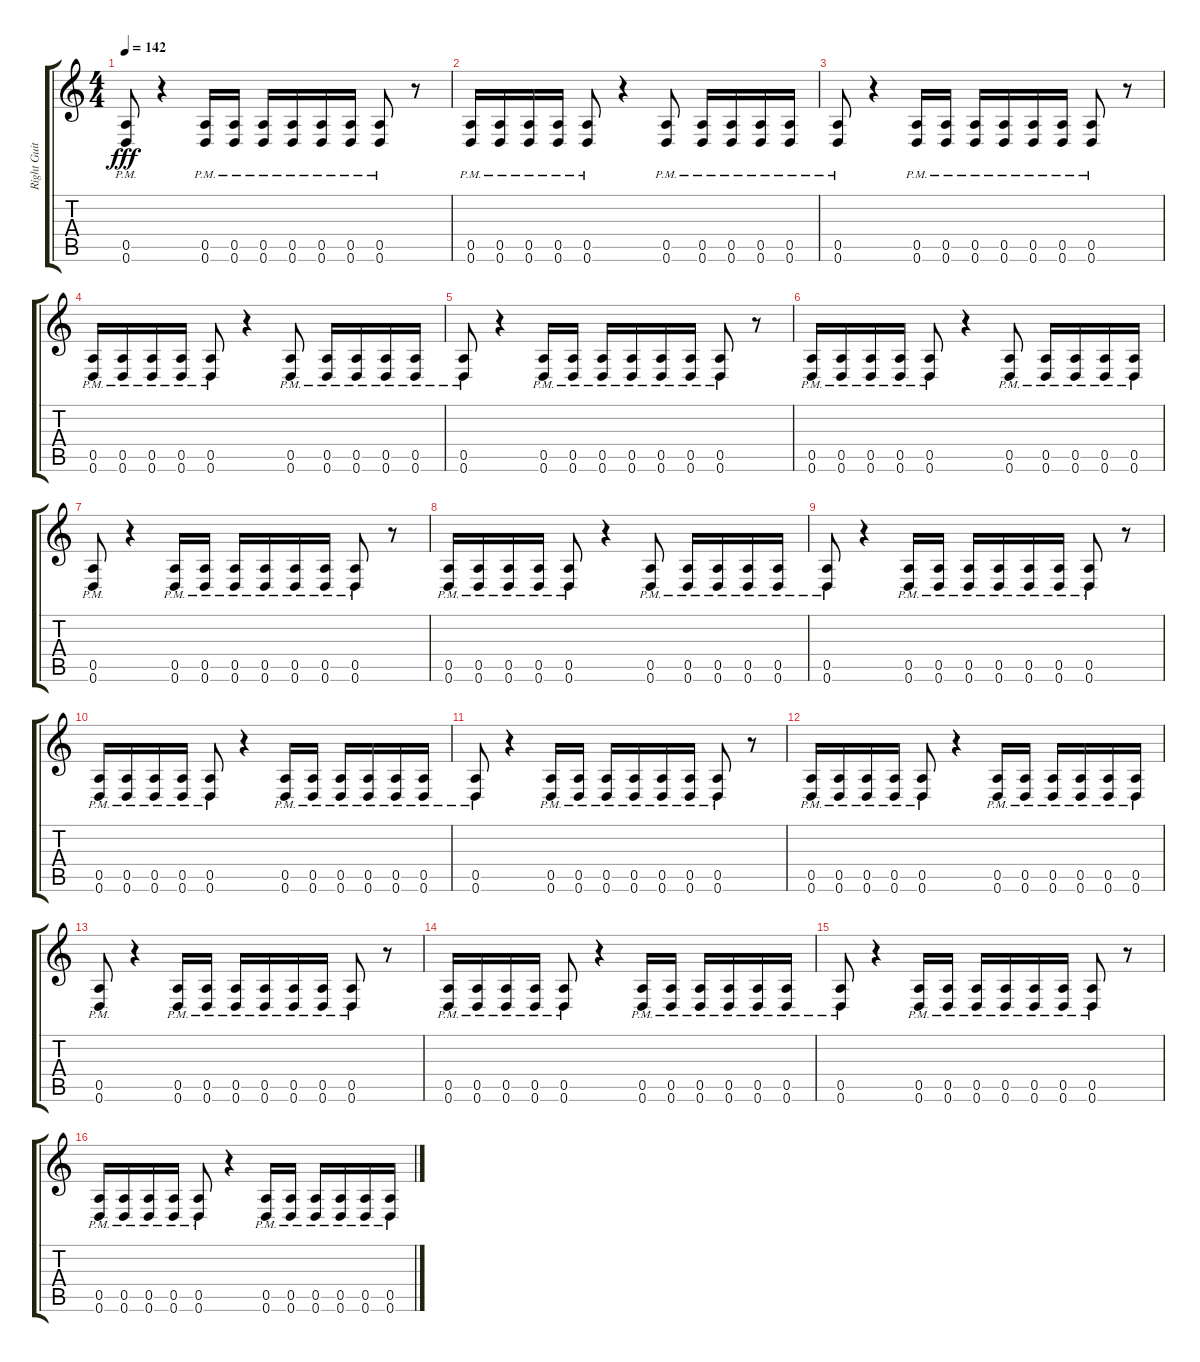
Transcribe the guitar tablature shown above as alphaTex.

\track ("Right Guitar" "Right Guit") {instrument distortionguitar}
\staff {score tabs}
\tuning (E4 B3 G3 D3 A2 D2) {hide}
\ts (4 4)
\tempo 142
\clef g2
\ks c
(0.5{pm} 0.6{pm}).8{dy fff} r.4 (0.5{pm} 0.6{pm}).16 (0.5{pm} 0.6{pm}).16 (0.5{pm} 0.6{pm}).16 (0.5{pm} 0.6{pm}).16 (0.5{pm} 0.6{pm}).16 (0.5{pm} 0.6{pm}).16 (0.5{pm} 0.6{pm}).8 r.8 |
(0.5{pm} 0.6{pm}).16 (0.5{pm} 0.6{pm}).16 (0.5{pm} 0.6{pm}).16 (0.5{pm} 0.6{pm}).16 (0.5{pm} 0.6{pm}).8 r.4 (0.5{pm} 0.6{pm}).8 (0.5{pm} 0.6{pm}).16 (0.5{pm} 0.6{pm}).16 (0.5{pm} 0.6{pm}).16 (0.5{pm} 0.6{pm}).16 |
(0.5{pm} 0.6{pm}).8 r.4 (0.5{pm} 0.6{pm}).16 (0.5{pm} 0.6{pm}).16 (0.5{pm} 0.6{pm}).16 (0.5{pm} 0.6{pm}).16 (0.5{pm} 0.6{pm}).16 (0.5{pm} 0.6{pm}).16 (0.5{pm} 0.6{pm}).8 r.8 |
(0.5{pm} 0.6{pm}).16 (0.5{pm} 0.6{pm}).16 (0.5{pm} 0.6{pm}).16 (0.5{pm} 0.6{pm}).16 (0.5{pm} 0.6{pm}).8 r.4 (0.5{pm} 0.6{pm}).8 (0.5{pm} 0.6{pm}).16 (0.5{pm} 0.6{pm}).16 (0.5{pm} 0.6{pm}).16 (0.5{pm} 0.6{pm}).16 |
(0.5{pm} 0.6{pm}).8 r.4 (0.5{pm} 0.6{pm}).16 (0.5{pm} 0.6{pm}).16 (0.5{pm} 0.6{pm}).16 (0.5{pm} 0.6{pm}).16 (0.5{pm} 0.6{pm}).16 (0.5{pm} 0.6{pm}).16 (0.5{pm} 0.6{pm}).8 r.8 |
(0.5{pm} 0.6{pm}).16 (0.5{pm} 0.6{pm}).16 (0.5{pm} 0.6{pm}).16 (0.5{pm} 0.6{pm}).16 (0.5{pm} 0.6{pm}).8 r.4 (0.5{pm} 0.6{pm}).8 (0.5{pm} 0.6{pm}).16 (0.5{pm} 0.6{pm}).16 (0.5{pm} 0.6{pm}).16 (0.5{pm} 0.6{pm}).16 |
(0.5{pm} 0.6{pm}).8 r.4 (0.5{pm} 0.6{pm}).16 (0.5{pm} 0.6{pm}).16 (0.5{pm} 0.6{pm}).16 (0.5{pm} 0.6{pm}).16 (0.5{pm} 0.6{pm}).16 (0.5{pm} 0.6{pm}).16 (0.5{pm} 0.6{pm}).8 r.8 |
(0.5{pm} 0.6{pm}).16 (0.5{pm} 0.6{pm}).16 (0.5{pm} 0.6{pm}).16 (0.5{pm} 0.6{pm}).16 (0.5{pm} 0.6{pm}).8 r.4 (0.5{pm} 0.6{pm}).8 (0.5{pm} 0.6{pm}).16 (0.5{pm} 0.6{pm}).16 (0.5{pm} 0.6{pm}).16 (0.5{pm} 0.6{pm}).16 |
(0.5{pm} 0.6{pm}).8 r.4 (0.5{pm} 0.6{pm}).16 (0.5{pm} 0.6{pm}).16 (0.5{pm} 0.6{pm}).16 (0.5{pm} 0.6{pm}).16 (0.5{pm} 0.6{pm}).16 (0.5{pm} 0.6{pm}).16 (0.5{pm} 0.6{pm}).8 r.8 |
(0.5{pm} 0.6{pm}).16 (0.5{pm} 0.6{pm}).16 (0.5{pm} 0.6{pm}).16 (0.5{pm} 0.6{pm}).16 (0.5{pm} 0.6{pm}).8 r.4 (0.5{pm} 0.6{pm}).16 (0.5{pm} 0.6{pm}).16 (0.5{pm} 0.6{pm}).16 (0.5{pm} 0.6{pm}).16 (0.5{pm} 0.6{pm}).16 (0.5{pm} 0.6{pm}).16 |
(0.5{pm} 0.6{pm}).8 r.4 (0.5{pm} 0.6{pm}).16 (0.5{pm} 0.6{pm}).16 (0.5{pm} 0.6{pm}).16 (0.5{pm} 0.6{pm}).16 (0.5{pm} 0.6{pm}).16 (0.5{pm} 0.6{pm}).16 (0.5{pm} 0.6{pm}).8 r.8 |
(0.5{pm} 0.6{pm}).16 (0.5{pm} 0.6{pm}).16 (0.5{pm} 0.6{pm}).16 (0.5{pm} 0.6{pm}).16 (0.5{pm} 0.6{pm}).8 r.4 (0.5{pm} 0.6{pm}).16 (0.5{pm} 0.6{pm}).16 (0.5{pm} 0.6{pm}).16 (0.5{pm} 0.6{pm}).16 (0.5{pm} 0.6{pm}).16 (0.5{pm} 0.6{pm}).16 |
(0.5{pm} 0.6{pm}).8 r.4 (0.5{pm} 0.6{pm}).16 (0.5{pm} 0.6{pm}).16 (0.5{pm} 0.6{pm}).16 (0.5{pm} 0.6{pm}).16 (0.5{pm} 0.6{pm}).16 (0.5{pm} 0.6{pm}).16 (0.5{pm} 0.6{pm}).8 r.8 |
(0.5{pm} 0.6{pm}).16 (0.5{pm} 0.6{pm}).16 (0.5{pm} 0.6{pm}).16 (0.5{pm} 0.6{pm}).16 (0.5{pm} 0.6{pm}).8 r.4 (0.5{pm} 0.6{pm}).16 (0.5{pm} 0.6{pm}).16 (0.5{pm} 0.6{pm}).16 (0.5{pm} 0.6{pm}).16 (0.5{pm} 0.6{pm}).16 (0.5{pm} 0.6{pm}).16 |
(0.5{pm} 0.6{pm}).8 r.4 (0.5{pm} 0.6{pm}).16 (0.5{pm} 0.6{pm}).16 (0.5{pm} 0.6{pm}).16 (0.5{pm} 0.6{pm}).16 (0.5{pm} 0.6{pm}).16 (0.5{pm} 0.6{pm}).16 (0.5{pm} 0.6{pm}).8 r.8 |
(0.5{pm} 0.6{pm}).16 (0.5{pm} 0.6{pm}).16 (0.5{pm} 0.6{pm}).16 (0.5{pm} 0.6{pm}).16 (0.5{pm} 0.6{pm}).8 r.4 (0.5{pm} 0.6{pm}).16 (0.5{pm} 0.6{pm}).16 (0.5{pm} 0.6{pm}).16 (0.5{pm} 0.6{pm}).16 (0.5{pm} 0.6{pm}).16 (0.5{pm} 0.6{pm}).16
